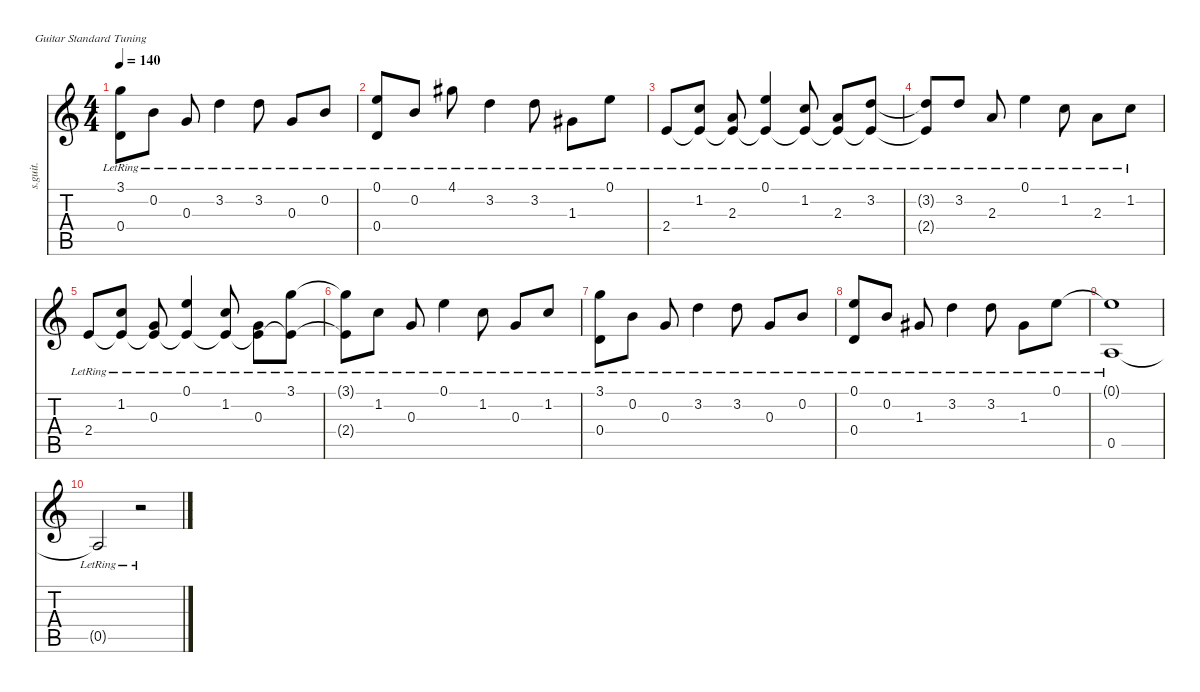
\defaultSystemsLayout 4
\hideDynamics
\bracketExtendMode nobrackets
\track ("Steel Guitar" "s.guit.") {solo instrument acousticguitarsteel}
\staff {score tabs}
\tuning (E4 B3 G3 D3 A2 E2)
\ts (4 4)
\tempo 140
\clef g2
\ks c
(0.4{lr} 3.1{lr}).8{dy mf beam Down} 0.2{lr}.8{beam Down} 0.3{lr}.8{beam Up} 3.2{lr}.4{beam Down} 3.2{lr}.8{dy mp beam Down} 0.3{lr}.8{beam Up} 0.2{lr}.8{beam Up} |
(0.1{lr} 0.4{lr}).8{dy mf beam Up} 0.2{lr}.8{beam Up} 4.1{lr acc #}.8{beam Down} 3.2{lr}.4{beam Down} 3.2{lr}.8{dy mp beam Down} 1.3{lr acc #}.8{beam Down} 0.1{lr}.8{beam Down} |
2.4{lr}.8{dy mf beam Up} (1.2{lr} 2.4{lr t}).8{beam Up} (2.3{lr} 2.4{lr t}).8{beam Up} (0.1{lr} 2.4{lr t}).4{beam Up} (1.2{lr} 2.4{lr t}).8{beam Up} (2.3{lr} 2.4{lr t}).8{beam Up} (3.2{lr} 2.4{lr t}).8{beam Up} |
(3.2{lr t} 2.4{lr t}).8{beam Up} 3.2{lr}.8{dy mp beam Up} 2.3{lr}.8{beam Up} 0.1{lr}.4{beam Down} 1.2{lr}.8{beam Down} 2.3{lr}.8{beam Down} 1.2{lr}.8{beam Down} |
2.4{lr}.8{dy mf beam Up} (1.2{lr} 2.4{lr t}).8{dy mp beam Up} (0.3{lr} 2.4{lr t}).8{beam Up} (0.1{lr} 2.4{lr t}).4{dy mf beam Up} (1.2{lr} 2.4{lr t}).8{dy mp beam Up} (0.3{lr} 2.4{lr t}).8{beam Down} (3.1{lr} 2.4{lr t}).8{dy mf beam Down} |
(3.1{lr t} 2.4{lr t}).8{beam Down} 1.2{lr}.8{dy mp beam Down} 0.3{lr}.8{beam Up} 0.1{lr}.4{dy mf beam Down} 1.2{lr}.8{dy mp beam Down} 0.3{lr}.8{beam Up} 1.2{lr}.8{beam Up} |
(0.4{lr} 3.1{lr}).8{dy mf beam Down} 0.2{lr}.8{beam Down} 0.3{lr}.8{beam Up} 3.2{lr}.4{beam Down} 3.2{lr}.8{dy mp beam Down} 0.3{lr}.8{beam Up} 0.2{lr}.8{beam Up} |
(0.1{lr} 0.4{lr}).8{dy mf beam Up} 0.2{lr}.8{beam Up} 1.3{lr acc #}.8{beam Up} 3.2{lr}.4{beam Down} 3.2{lr}.8{dy mp beam Down} 1.3{lr acc #}.8{beam Down} 0.1{lr}.8{dy mf beam Down} |
(0.1{lr t} 0.5{lr}).1{beam Up} |
0.5{lr t}.2{beam Up} r.2{beam Down}
